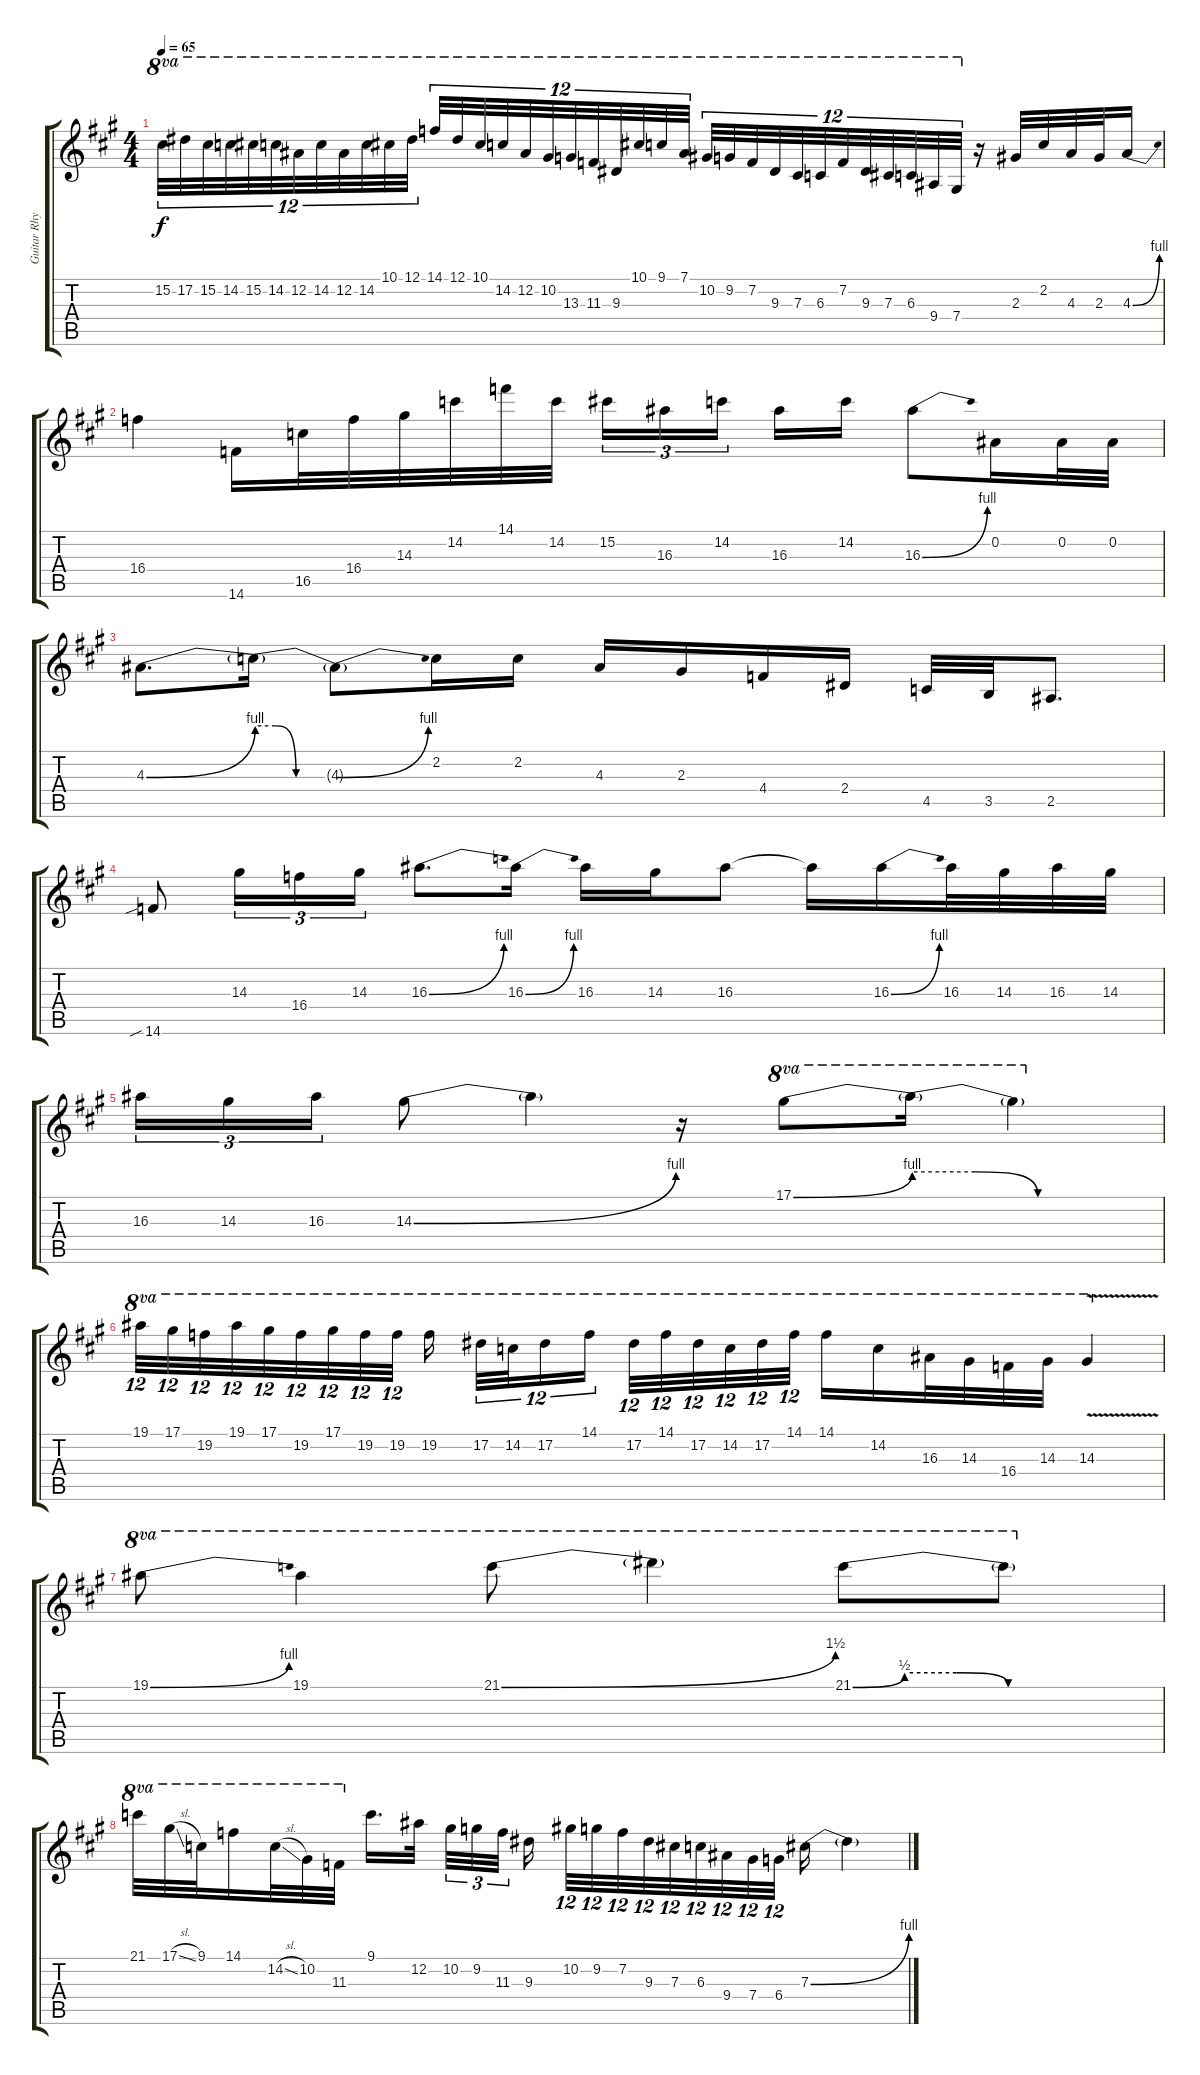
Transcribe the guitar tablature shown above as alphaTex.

\track ("Guitar Rhythm" "Guitar Rhy") {instrument distortionguitar}
\staff {score tabs}
\tuning (Eb4 Bb3 Gb3 Db3 Ab2 Eb2) {hide}
\ts (4 4)
\tempo 65
\clef g2
\ks a
15.2.32{tu (12 8) ot 8va dy f} 17.2.32{tu (12 8) ot 8va} 15.2.32{tu (12 8) ot 8va} 14.2.32{tu (12 8) ot 8va} 15.2.32{tu (12 8) ot 8va} 14.2.32{tu (12 8) ot 8va} 12.2.32{tu (12 8) ot 8va} 14.2.32{tu (12 8) ot 8va} 12.2.32{tu (12 8) ot 8va} 14.2.32{tu (12 8) ot 8va} 10.1.32{tu (12 8) ot 8va} 12.1.32{tu (12 8) ot 8va} 14.1.32{tu (12 8) ot 8va} 12.1.32{tu (12 8) ot 8va} 10.1.32{tu (12 8) ot 8va} 14.2.32{tu (12 8) ot 8va} 12.2.32{tu (12 8) ot 8va} 10.2.32{tu (12 8) ot 8va} 13.3.32{tu (12 8) ot 8va} 11.3.32{tu (12 8) ot 8va} 9.3.32{tu (12 8) ot 8va} 10.1.32{tu (12 8) ot 8va} 9.1.32{tu (12 8) ot 8va} 7.1.32{tu (12 8) ot 8va} 10.2.32{tu (12 8) ot 8va} 9.2.32{tu (12 8) ot 8va} 7.2.32{tu (12 8) ot 8va} 9.3.32{tu (12 8) ot 8va} 7.3.32{tu (12 8) ot 8va} 6.3.32{tu (12 8) ot 8va} 7.2.32{tu (12 8) ot 8va} 9.3.32{tu (12 8) ot 8va} 7.3.32{tu (12 8) ot 8va} 6.3.32{tu (12 8) ot 8va} 9.4.32{tu (12 8) ot 8va} 7.4.32{tu (12 8) ot 8va} r.16 2.3.32 2.2.32 4.3.32 2.3.32 4.3{be (bend 0 0 60 4)}.16 |
16.4.4 14.6.16 16.5.32 16.4.32 14.3.32 14.2.32 14.1.32 14.2.32 15.2.16{tu (3 2)} 16.3.16{tu (3 2)} 14.2.16{tu (3 2) beam splitsecondary} 16.3.16 14.2.16 16.3{be (bend 0 0 60 4)}.8 0.2.16 0.2.32 0.2.32 |
4.3{be (bend 0 0 60 4)}.8{d} 4.3{be (custom 0 4 15 4 30 0 60 0) t}.16 4.3{be (bend 0 0 60 4) t}.8 2.2.16 2.2.16 4.3.16 2.3.16 4.4.16 2.4.16 4.5.32 3.5.32 2.5.8{d} |
14.6{sib}.8 14.3.16{tu (3 2)} 16.4.16{tu (3 2)} 14.3.16{tu (3 2)} 16.3{be (bend 0 0 60 4)}.8{d} 16.3{be (bend 0 0 60 4)}.16{beam split} 16.3.16{beam merge} 14.3.16 16.3.8 16.3{t}.16 16.3{be (bend 0 0 60 4)}.16 16.3.32 14.3.32 16.3.32 14.3.32 |
16.3.16{tu (3 2)} 14.3.16{tu (3 2)} 16.3.16{tu (3 2)} 14.3{be (bend 0 0 60 4)}.8 14.3{t}.4 r.16 17.1{be (bend 0 0 60 4)}.8{ot 8va} 17.1{be (custom 0 4 15 4 30 0 60 0) t}.16{ot 8va} 17.1{t}.4{ot 8va} |
19.1.32{tu (12 8) ot 8va} 17.1.32{tu (12 8) ot 8va} 19.2.32{tu (12 8) ot 8va} 19.1.32{tu (12 8) ot 8va} 17.1.32{tu (12 8) ot 8va} 19.2.32{tu (12 8) ot 8va} 17.1.32{tu (12 8) ot 8va} 19.2.32{tu (12 8) ot 8va} 19.2.32{tu (12 8) ot 8va beam splitsecondary} 19.2.16{ot 8va} 17.2.32{tu (12 8) ot 8va} 14.2.32{tu (12 8) ot 8va} 17.2.16{tu (12 8) ot 8va} 14.1.16{tu (12 8) ot 8va} 17.2.32{tu (12 8) ot 8va} 14.1.32{tu (12 8) ot 8va} 17.2.32{tu (12 8) ot 8va} 14.2.32{tu (12 8) ot 8va} 17.2.32{tu (12 8) ot 8va} 14.1.32{tu (12 8) ot 8va} 14.1.16{ot 8va} 14.2.16{ot 8va} 16.3.32{ot 8va} 14.3.32{ot 8va} 16.4.32{ot 8va} 14.3.32{ot 8va} 14.3{v}.4{ot 8va} |
19.1{be (bend 0 0 60 4)}.8{ot 8va} 19.1.4{ot 8va} 21.1{be (bend 0 0 60 6)}.8{ot 8va} 21.1{t}.4{ot 8va} 21.1{be (custom 0 0 10 2 20 2 30 0 60 0)}.8{ot 8va} 21.1{t}.8{ot 8va} |
21.1.32{ot 8va} 17.1{sl}.32{ot 8va} 9.1.32{ot 8va} 14.1.16{ot 8va} 14.2{sl}.32{ot 8va} 10.2.32{ot 8va} 11.3.32{ot 8va} 9.1.16{d} 12.2.32{beam splitsecondary} 10.2.32{tu (3 2)} 9.2.32{tu (3 2)} 11.3.32{tu (3 2) beam splitsecondary} 9.3.16 10.2.32{tu (12 8)} 9.2.32{tu (12 8)} 7.2.32{tu (12 8)} 9.3.32{tu (12 8)} 7.3.32{tu (12 8)} 6.3.32{tu (12 8)} 9.4.32{tu (12 8)} 7.4.32{tu (12 8)} 6.4.32{tu (12 8) beam splitsecondary} 7.3{be (bend 0 0 60 4)}.16 7.3{t}.4
